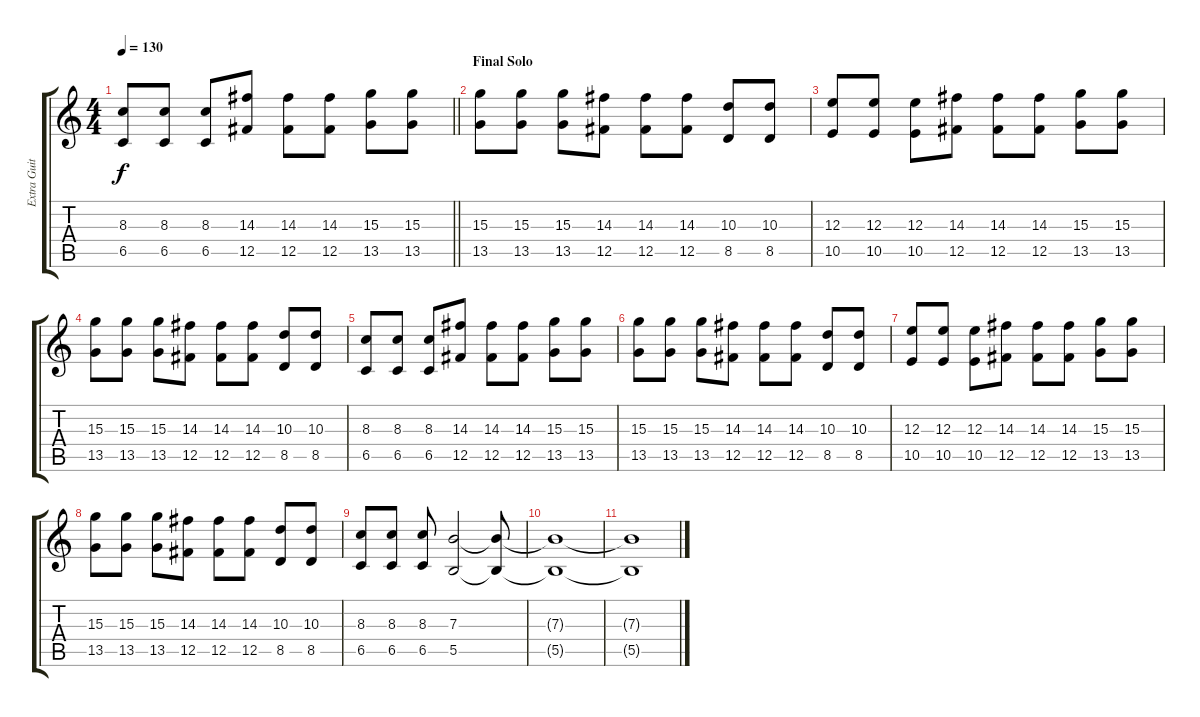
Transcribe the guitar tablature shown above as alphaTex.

\track ("Extra Guitar" "Extra Guit") {instrument overdrivenguitar}
\staff {score tabs}
\tuning (Db4 Ab3 E3 B2 Gb2 B1) {hide}
\ts (4 4)
\tempo 130
\clef g2
\barLineRight lightlight
\ks c
(8.3 6.5).8{dy f} (8.3 6.5).8 (8.3 6.5).8 (14.3 12.5).8 (14.3 12.5).8 (14.3 12.5).8 (15.3 13.5).8 (15.3 13.5).8 |
\section ("" "Final Solo")
(15.3 13.5).8{volume 13 instrument overdrivenguitar} (15.3 13.5).8 (15.3 13.5).8 (14.3 12.5).8 (14.3 12.5).8 (14.3 12.5).8 (10.3 8.5).8 (10.3 8.5).8 |
(12.3 10.5).8 (12.3 10.5).8 (12.3 10.5).8 (14.3 12.5).8 (14.3 12.5).8 (14.3 12.5).8 (15.3 13.5).8 (15.3 13.5).8 |
(15.3 13.5).8 (15.3 13.5).8 (15.3 13.5).8 (14.3 12.5).8 (14.3 12.5).8 (14.3 12.5).8 (10.3 8.5).8 (10.3 8.5).8 |
(8.3 6.5).8 (8.3 6.5).8 (8.3 6.5).8 (14.3 12.5).8 (14.3 12.5).8 (14.3 12.5).8 (15.3 13.5).8 (15.3 13.5).8 |
(15.3 13.5).8 (15.3 13.5).8 (15.3 13.5).8 (14.3 12.5).8 (14.3 12.5).8 (14.3 12.5).8 (10.3 8.5).8 (10.3 8.5).8 |
(12.3 10.5).8 (12.3 10.5).8 (12.3 10.5).8 (14.3 12.5).8 (14.3 12.5).8 (14.3 12.5).8 (15.3 13.5).8 (15.3 13.5).8 |
(15.3 13.5).8{volume 8} (15.3 13.5).8 (15.3 13.5).8 (14.3 12.5).8 (14.3 12.5).8 (14.3 12.5).8 (10.3 8.5).8 (10.3 8.5).8 |
(8.3 6.5).8 (8.3 6.5).8 (8.3 6.5).8 (7.3 5.5).2 (7.3{t} 5.5{t}).8 |
(7.3{t} 5.5{t}).1 |
(7.3{t} 5.5{t}).1
